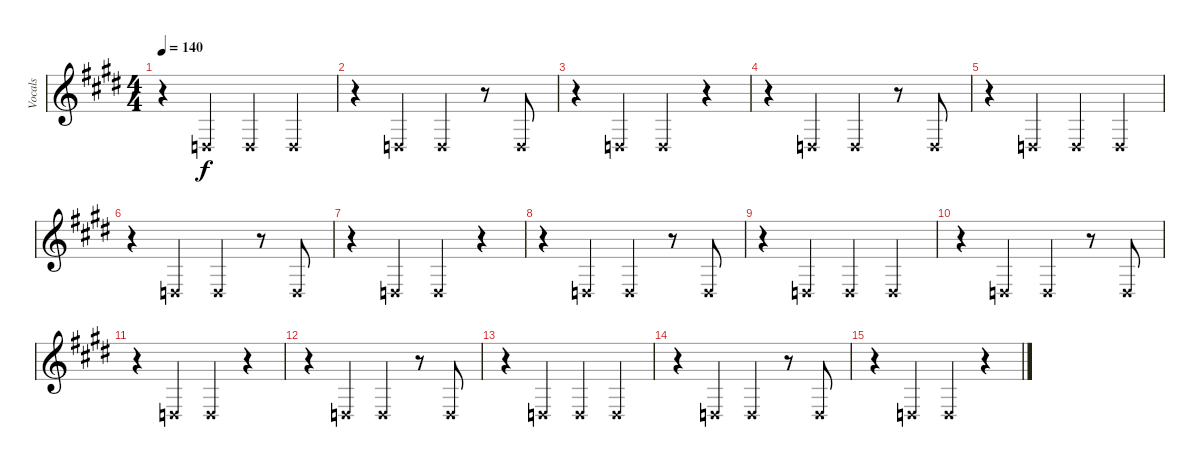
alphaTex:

\track ("Vocals" "Vocals") {instrument violin}
\staff {score}
\tuning (E4 B3 G3 D3 A2 E2) {hide}
\ts (4 4)
\tempo 140
\clef g2
\ks e
r.4{dy f} 0.4{x}.4 0.4{x}.4 0.4{x}.4 |
r.4 0.4{x}.4 0.4{x}.4 r.8 0.4{x}.8 |
r.4 0.4{x}.4 0.4{x}.4 r.4 |
r.4 0.4{x}.4 0.4{x}.4 r.8 0.4{x}.8 |
r.4 0.4{x}.4 0.4{x}.4 0.4{x}.4 |
r.4 0.4{x}.4 0.4{x}.4 r.8 0.4{x}.8 |
r.4 0.4{x}.4 0.4{x}.4 r.4 |
r.4 0.4{x}.4 0.4{x}.4 r.8 0.4{x}.8 |
r.4 0.4{x}.4 0.4{x}.4 0.4{x}.4 |
r.4 0.4{x}.4 0.4{x}.4 r.8 0.4{x}.8 |
r.4 0.4{x}.4 0.4{x}.4 r.4 |
r.4 0.4{x}.4 0.4{x}.4 r.8 0.4{x}.8 |
r.4 0.4{x}.4 0.4{x}.4 0.4{x}.4 |
r.4 0.4{x}.4 0.4{x}.4 r.8 0.4{x}.8 |
r.4 0.4{x}.4 0.4{x}.4 r.4
